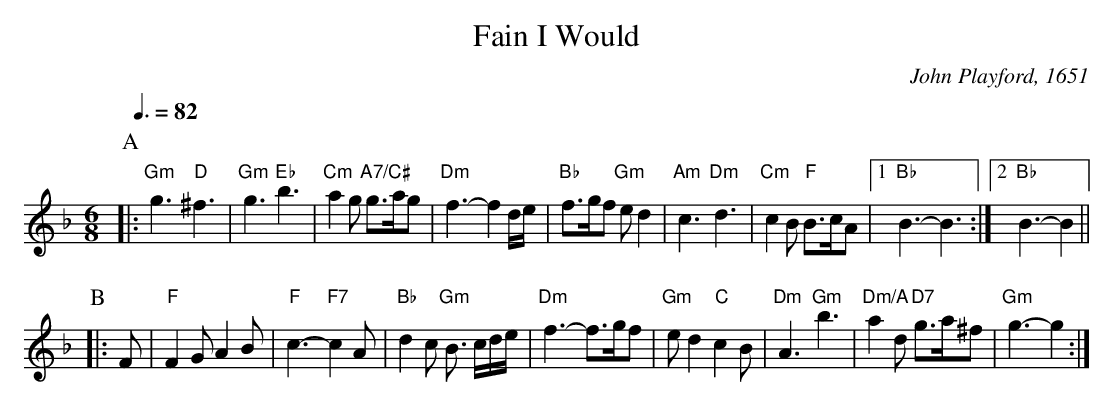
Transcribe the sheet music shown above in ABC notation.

X:1
T:Fain I Would
C:John Playford, 1651
Q:3/8=82
M:6/8
L:1/8
K:GDor
P:A
|: "Gm"g3 "D"^f3 | "Gm"g3 "Eb"b3 | "Cm"a2g "A7/C#"g3/a/g | "Dm"f3-f2 d/e/ |\
"Bb"f3/g/f "Gm"ed2 | "Am"c3 "Dm"d3 | "Cm"c2B "F"B3/c/A |1 "Bb"B3-B3 :|2 "Bb"B3-B2 ||
P:B
|:F | "F"F2G A2B | "F"c3- "F7"c2 A | "Bb"d2c "Gm"B3/ c/d/e/ | "Dm"f3-f3/g/f |\
"Gm"ed2 "C"c2B | "Dm"A3 "Gm"b3 | "Dm/A"a2d "D7"g3/a/^f | "Gm"g3-g2 :|
